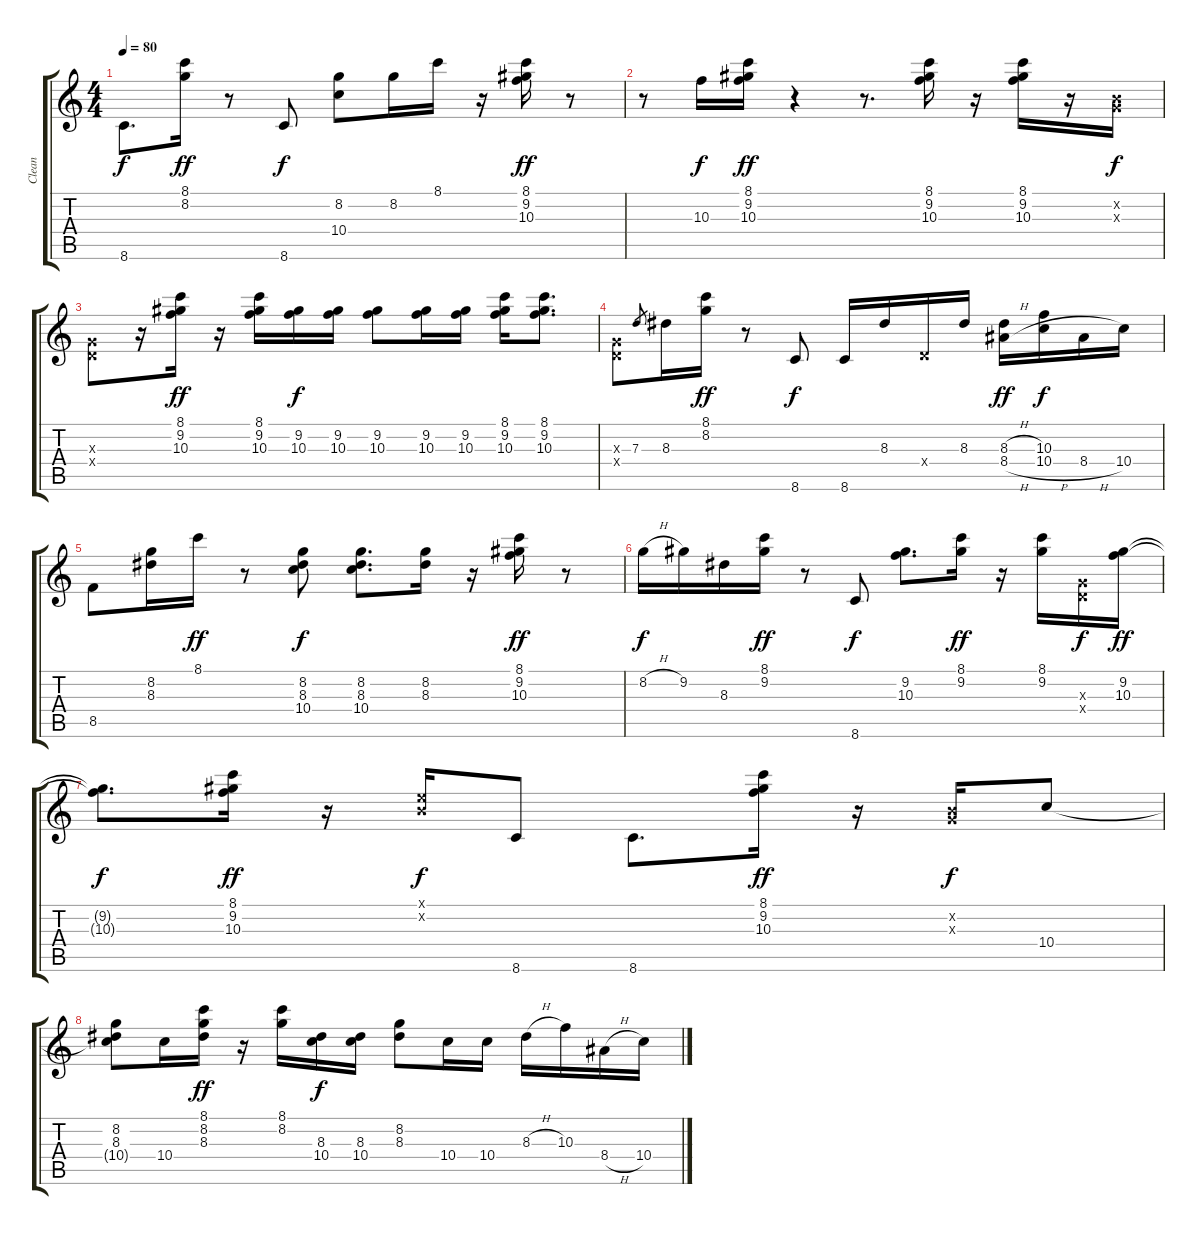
\track ("Clean" "Clean") {instrument electricguitarjazz}
\staff {score tabs}
\tuning (E4 B3 G3 D3 A2 E2) {hide}
\ts (4 4)
\tempo 80
\clef g2
\ks c
8.6.8{d dy f instrument electricguitarjazz} (8.1 8.2).16{dy ff} r.8 8.6.8{dy f} (8.2 10.4).8 8.2.16 8.1.16 r.16 (8.1 9.2 10.3).16{dy ff} r.8 |
r.8 10.3.16{dy f} (8.1 9.2 10.3).16{dy ff} r.4 r.8{d} (8.1 9.2 10.3).16 r.16 (8.1 9.2 10.3).16 r.16 (0.2{x} 0.3{x}).16{dy f} |
(0.3{x} 0.4{x}).8 r.16 (8.1 9.2 10.3).16{dy ff} r.16 (8.1 9.2 10.3).16 (9.2 10.3).16{dy f} (9.2 10.3).16 (9.2 10.3).8 (9.2 10.3).16 (9.2 10.3).16 (8.1 9.2 10.3).16 (8.1 9.2 10.3).8{d} |
(0.3{x} 0.4{x}).8 7.3.8{gr} 8.3.16 (8.1 8.2).16{dy ff} r.8 8.6.8{dy f} 8.6.16 8.3.16 0.4{x}.16 8.3.16 (8.3{h} 8.4{h}).16{dy ff} (10.3 10.4{h}).16{dy f} 8.4{h}.16 10.4.16 |
8.5.8 (8.2 8.3).16 8.1.16{dy ff} r.8 (8.2 8.3 10.4).8{dy f} (8.2 8.3 10.4).8{d} (8.2 8.3).16 r.16 (8.1 9.2 10.3).16{dy ff} r.8 |
8.2{h}.16{dy f} 9.2.16 8.3.16 (8.1 9.2).16{dy ff} r.8 8.6.8{dy f} (9.2 10.3).8{d} (8.1 9.2).16{dy ff} r.16 (8.1 9.2).16 (0.3{x} 0.4{x}).16{dy f} (9.2 10.3).16{dy ff} |
(9.2{t} 10.3{t}).8{d dy f} (8.1 9.2 10.3).16{dy ff} r.16 (0.1{x} 0.2{x}).16{dy f} 8.6.8 8.6.8{d} (8.1 9.2 10.3).16{dy ff} r.16 (0.2{x} 0.3{x}).16{dy f} 10.4.8 |
(8.2 8.3 10.4{t}).8 10.4.16 (8.1 8.2 8.3).16{dy ff} r.16 (8.1 8.2).16 (8.3 10.4).16{dy f} (8.3 10.4).16 (8.2 8.3).8 10.4.16 10.4.16 8.3{h}.16 10.3.16 8.4{h}.16 10.4.16
